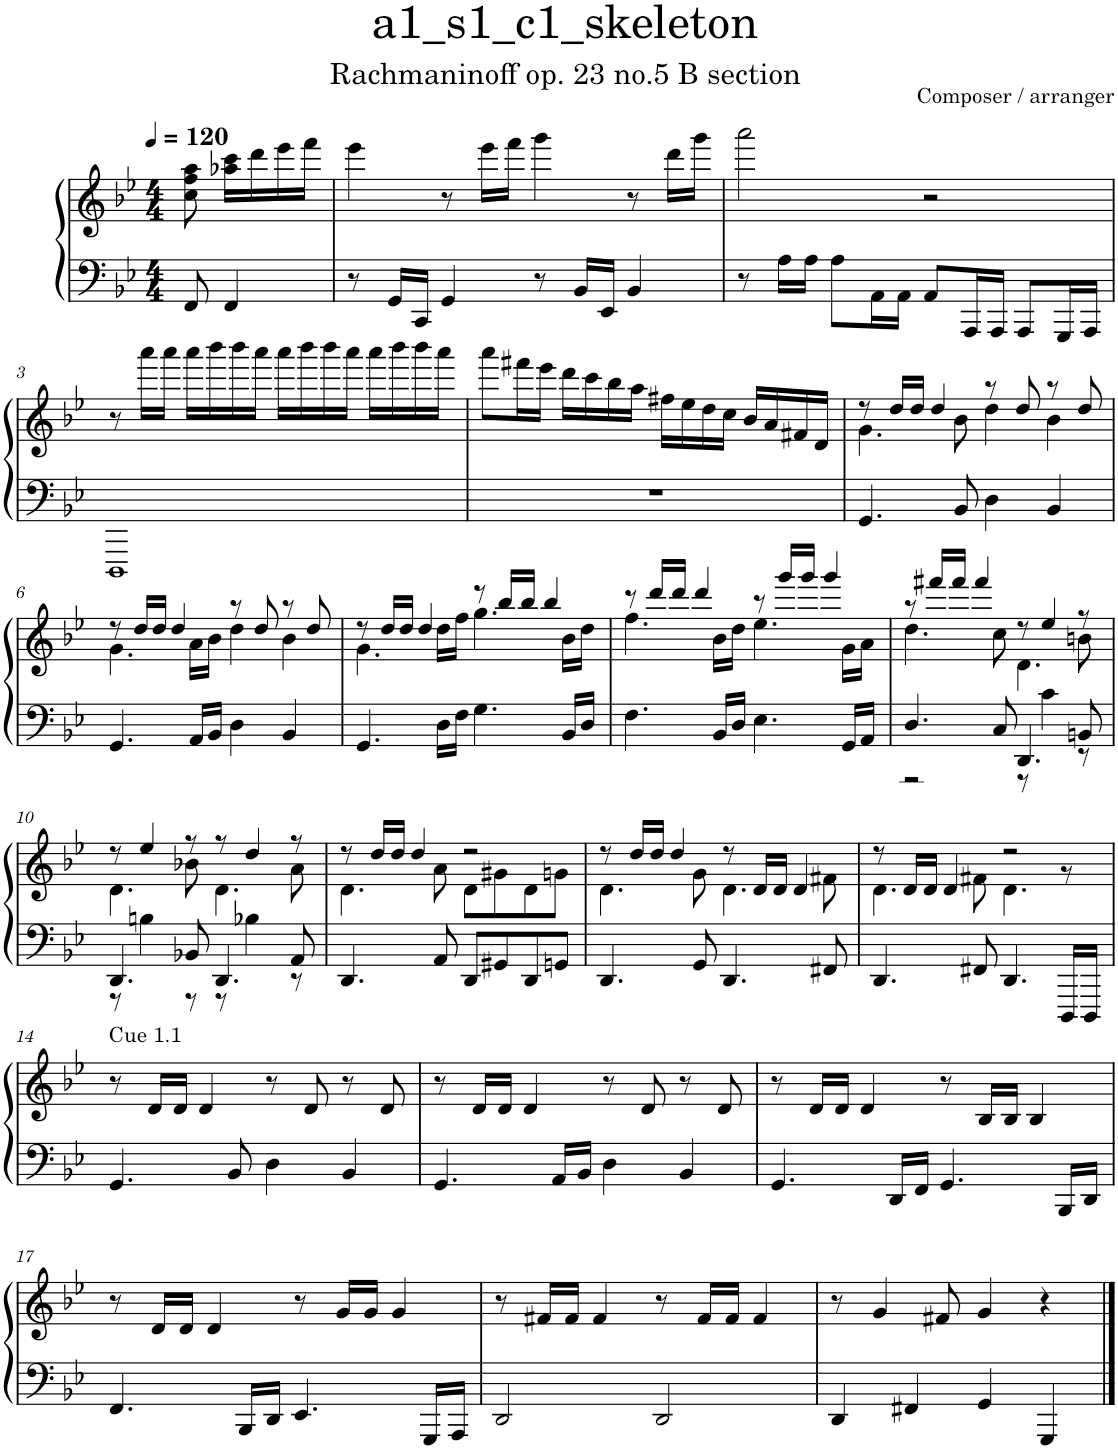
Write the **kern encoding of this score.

**kern	**kern
*part1	*part1
*staff2	*staff1
*I"Piano	*
*I'Pno.	*
*clefF4	*clefG2
*k[b-e-]	*k[b-e-]
*M4/4	*M4/4
*MM120	*MM120
=	=
8FF/	8cc\ 8ff\ 8aa\
4FF/	16aa-X\ 16ccc\LL
.	16ddd\
.	16eee-\
.	16fff\JJ
=1	=1
8r	4eee-\
16GG/LL	.
16CC/JJ	.
4GG/	8r
.	16eee-\LL
.	16fff\JJ
8r	4ggg\
16BB-/LL	.
16EE-/JJ	.
4BB-/	8r
.	16ddd\LL
.	16ggg\JJ
=2	=2
8r	2aaa\
16A\LL	.
16A\JJ	.
8A\L	.
16AA\L	.
16AA\JJ	.
8AA/L	2r
16AAA/L	.
16AAA/JJ	.
8AAA/L	.
16GGG/L	.
16AAA/JJ	.
!!LO:LB:g=z
=3	=3
1DDD	8r
.	16aaa\LL
.	16aaa\JJ
.	16aaa\LL
.	16bbb-\
.	16bbb-\
.	16aaa\JJ
.	16aaa\LL
.	16bbb-\
.	16bbb-\
.	16aaa\JJ
.	16aaa\LL
.	16bbb-\
.	16bbb-\
.	16aaa\JJ
=4	=4
1r	8aaa\L
.	16fff#X\L
.	16eee-\JJ
.	16ddd\LL
.	16ccc\
.	16bb-\
.	16aa\JJ
.	16ff#X\LL
.	16ee-\
.	16dd\
.	16cc\JJ
.	16b-/LL
.	16a/
.	16f#X/
.	16d/JJ
=5	=5
*	*^
4.GG/	8r	4.g\
.	16dd/LL	.
.	16dd/JJ	.
.	4dd/	.
8BB-/	.	8b-\
4D\	8r	4dd\
.	8dd/	.
4BB-/	8r	4b-\
.	8dd/	.
!!LO:LB:g=z	!!
=6	=6	=6
4.GG/	8r	4.g\
.	16dd/LL	.
.	16dd/JJ	.
.	4dd/	.
16AA/LL	.	16a\LL
16BB-/JJ	.	16b-\JJ
4D\	8r	4dd\
.	8dd/	.
4BB-/	8r	4b-\
.	8dd/	.
=7	=7	=7
4.GG/	8r	4.g\
.	16dd/LL	.
.	16dd/JJ	.
.	4dd/	.
16D\LL	.	16dd\LL
16F\JJ	.	16ff\JJ
4.G\	8r	4.gg\
.	16bb-/LL	.
.	16bb-/JJ	.
.	4bb-/	.
16BB-/LL	.	16b-\LL
16D/JJ	.	16dd\JJ
=8	=8	=8
4.F\	8r	4.ff\
.	16ddd/LL	.
.	16ddd/JJ	.
.	4ddd/	.
16BB-/LL	.	16b-\LL
16D/JJ	.	16dd\JJ
4.E-\	8r	4.ee-\
.	16ggg/LL	.
.	16ggg/JJ	.
.	4ggg/	.
16GG/LL	.	16g\LL
16AA/JJ	.	16a\JJ
=9	=9	=9
*^	*	*
4.D/	2r	8r	4.dd\
.	.	16fff#X/LL	.
.	.	16fff#/JJ	.
.	.	4fff#/	.
8C/	.	.	8cc\
4.DD/	8r	8r	4.d\
.	4c\	4ee-/	.
8BBn/	8r	8r	8bn\
!!LO:LB:g=z	!!
=10	=10	=10	=10
4.DD/	8r	8r	4.d\
.	4Bn\	4ee-/	.
8BB-X/	8r	8r	8b-X\
4.DD/	8r	8r	4.d\
.	4B-X\	4dd/	.
8AA/	8r	8r	8a\
*v	*v	*	*
=11	=11	=11
4.DD/	8r	4.d\
.	16dd/LL	.
.	16dd/JJ	.
.	4dd/	.
8AA/	.	8a\
8DD/L	2r	8d\L
8GG#X/	.	8g#X\
8DD/	.	8d\
8GGn/J	.	8gn\J
=12	=12	=12
4.DD/	8r	4.d\
.	16dd/LL	.
.	16dd/JJ	.
.	4dd/	.
8GG/	.	8g\
4.DD/	8r	4.d\
.	16d/LL	.
.	16d/JJ	.
.	4d/	.
8FF#X/	.	8f#X\
=13	=13	=13
4.DD/	8r	4.d\
.	16d/LL	.
.	16d/JJ	.
.	4d/	.
8FF#X/	.	8f#X\
4.DD/	2r	4.d\
16DDD/LL	.	8r
16DDD/JJ	.	.
*	*v	*v
!!LO:LB:g=z
=14	=14
!	!LO:TX:a:t=Cue 1.1
4.GG/	8r
.	16d/LL
.	16d/JJ
.	4d/
8BB-/	.
4D\	8r
.	8d/
4BB-/	8r
.	8d/
=15	=15
4.GG/	8r
.	16d/LL
.	16d/JJ
.	4d/
16AA/LL	.
16BB-/JJ	.
4D\	8r
.	8d/
4BB-/	8r
.	8d/
=16	=16
4.GG/	8r
.	16d/LL
.	16d/JJ
.	4d/
16DD/LL	.
16FF/JJ	.
4.GG/	8r
.	16B-/LL
.	16B-/JJ
.	4B-/
16BBB-/LL	.
16DD/JJ	.
!!LO:LB:g=z
=17	=17
4.FF/	8r
.	16d/LL
.	16d/JJ
.	4d/
16BBB-/LL	.
16DD/JJ	.
4.EE-/	8r
.	16g/LL
.	16g/JJ
.	4g/
16GGG/LL	.
16AAA/JJ	.
=18	=18
2DD/	8r
.	16f#X/LL
.	16f#/JJ
.	4f#/
2DD/	8r
.	16f#/LL
.	16f#/JJ
.	4f#/
=19	=19
4DD/	8r
.	4g/
4FF#X/	.
.	8f#X/
4GG/	4g/
4GGG/	4r
==	==
*-	*-
